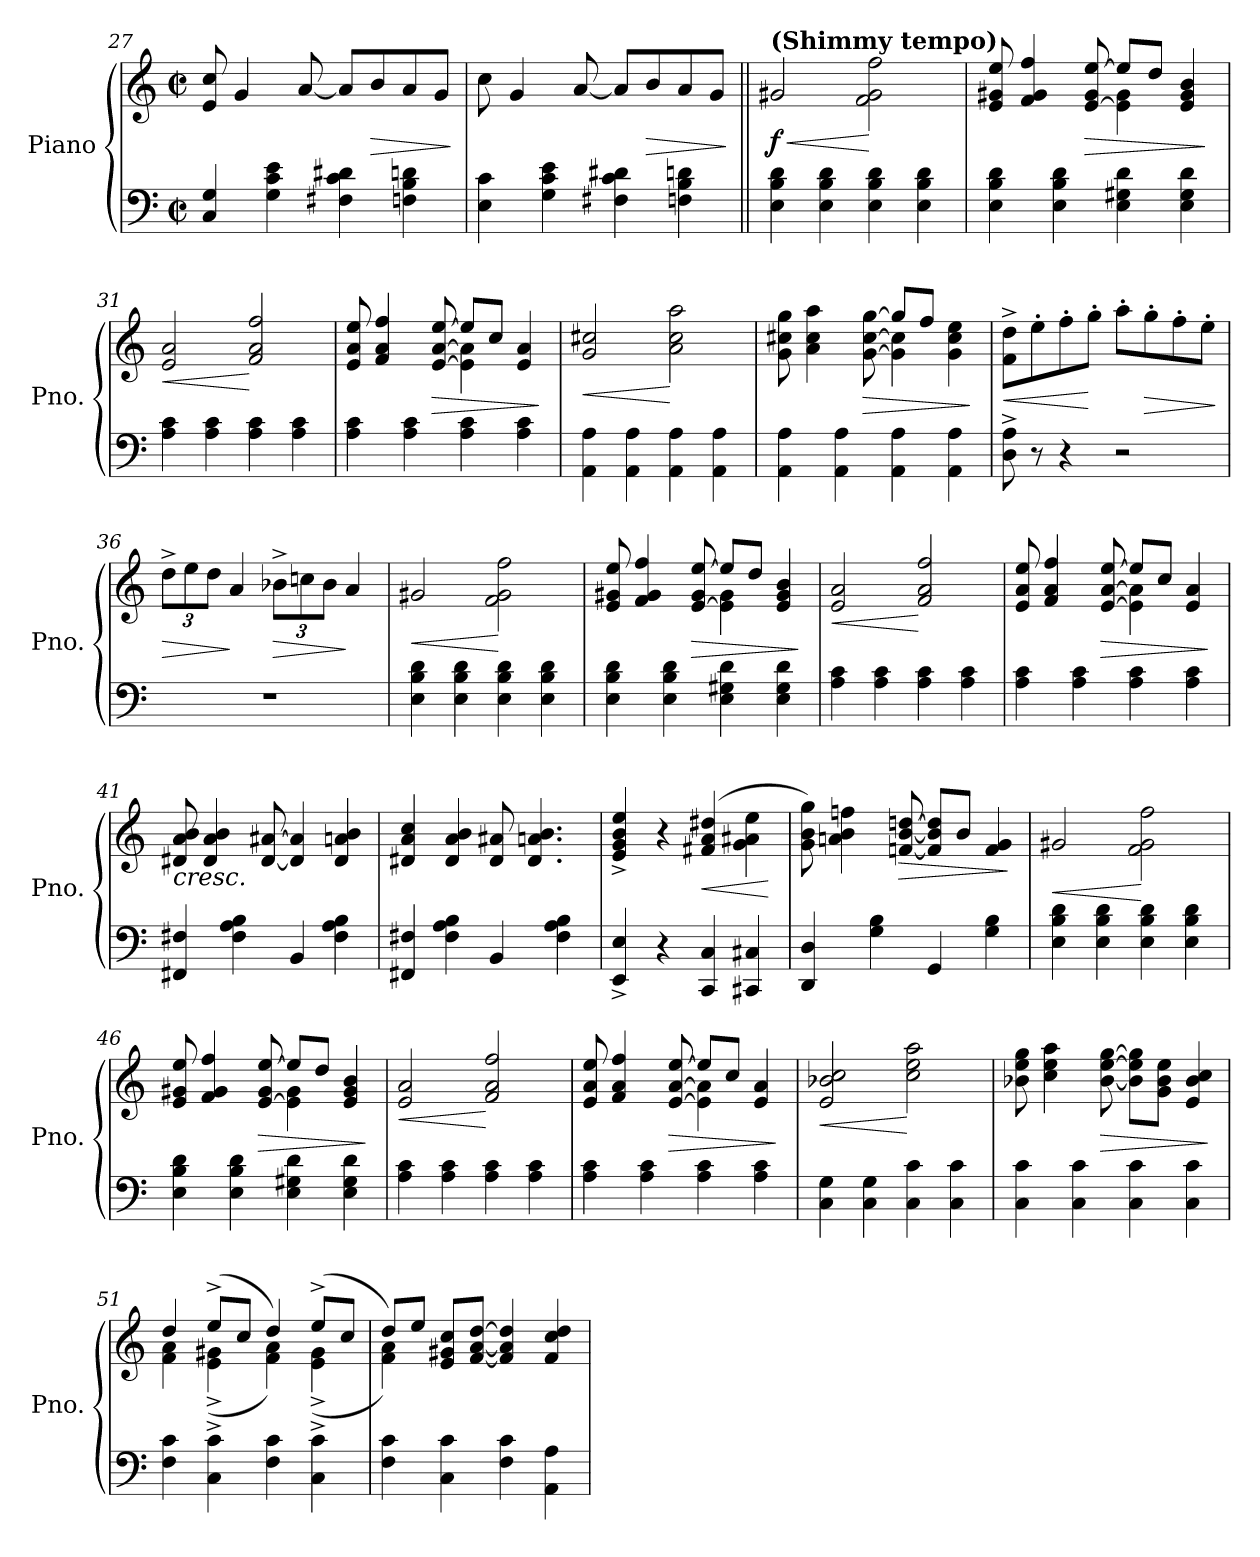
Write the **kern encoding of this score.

**kern	**kern	**dynam
*part1	*part1	*part1
*staff2	*staff1	*staff1/2
*I"Piano	*	*
*I'Pno.	*	*
*clefF4	*clefG2	*
*k[]	*k[]	*
*M2/2	*M2/2	*
*met(c|)	*met(c|)	*
=27	=27	=27
4C/ 4G/	8e/ 8cc/	.
.	4g/	.
4G\ 4c\ 4e\	.	.
.	[8a/	.
4F#X\ 4c\ 4d#X\	8a/L]	.
!	!	!LO:HP:b
.	8b/	>
4Fn\ 4B\ 4dn\	8a/	.
.	8g/J	.
.	.	]
=28	=28	=28
4E\ 4c\	8cc\	.
.	4g/	.
4G\ 4c\ 4e\	.	.
.	[8a/	.
4F#X\ 4c\ 4d#X\	8a/L]	.
!	!	!LO:HP:b
.	8b/	>
4Fn\ 4B\ 4dn\	8a/	.
.	8g/J	.
.	.	]
!!LO:PB:g=z
=29||	=29||	=29||
!	!LO:TX:B:t=(Shimmy tempo)	!
!	!	!LO:HP:b
!	!	!LO:DY:n=1:b
4E\ 4B\ 4d\	2g#X/	< f
4E\ 4B\ 4d\	.	.
4E\ 4B\ 4d\	2f\ 2g#\ 2ff\	[
4E\ 4B\ 4d\	.	.
=30	=30	=30
*	*^	*
4E\ 4B\ 4d\	8e/ 8g#X/ 8ee/	2ryy	.
.	4f/ 4g#/ 4ff/	.	.
4E\ 4B\ 4d\	.	.	.
!	!	!	!LO:HP:b
.	[8e/ 8g#/ [8ee/	.	>
4E\ 4G#X\ 4d\	8ee/L]	4e\] 4g#\	.
.	8dd/J	.	.
4E\ 4G#\ 4d\	4e/ 4g#/ 4b/	4ryy	.
*	*v	*v	*
.	.	]
=31	=31	=31
!	!	!LO:HP:b
4A\ 4c\	2e/ 2a/	<
4A\ 4c\	.	.
4A\ 4c\	2f/ 2a/ 2ff/	[
4A\ 4c\	.	.
=32	=32	=32
*	*^	*
4A\ 4c\	8e/ 8a/ 8ee/	2ryy	.
.	4f/ 4a/ 4ff/	.	.
4A\ 4c\	.	.	.
!	!	!	!LO:HP:b
.	[8e/ [8a/ [8ee/	.	>
4A\ 4c\	8ee/L]	4e\] 4a\]	.
.	8cc/J	.	.
4A\ 4c\	4e/ 4a/	4ryy	.
*	*v	*v	*
.	.	]
=33	=33	=33
!	!	!LO:HP:b
4AA\ 4A\	2g/ 2cc#X/	<
4AA\ 4A\	.	.
4AA\ 4A\	2a\ 2cc#\ 2aa\	[
4AA\ 4A\	.	.
=34	=34	=34
*	*^	*
4AA\ 4A\	8g\ 8cc#X\ 8gg\	2ryy	.
.	4a\ 4cc#\ 4aa\	.	.
4AA\ 4A\	.	.	.
!	!	!	!LO:HP:b
.	[8g\ [8cc#\ [8gg\	.	>
4AA\ 4A\	8gg/L]	4g\] 4cc#\]	.
.	8ff/J	.	.
4AA\ 4A\	4g\ 4cc#\ 4ee\	4ryy	.
*	*v	*v	*
.	.	]
!!LO:PB:g=z
=35	=35	=35
!	!	!LO:HP:b
8D\^ 8A\^	8f\^ 8dd\^L	<
8r	8ee'\	.
4r	8ff'\	.
.	8gg'\J	[
2r	8aa'\L	.
!	!	!LO:HP:b
.	8gg'\	>
.	8ff'\	.
.	8ee'\J	.
.	.	]
=36	=36	=36
*	*Xbrackettup	*
!	!	!LO:HP:b
1r	12dd^\L	>
.	12ee\	.
.	12dd\J	.
.	4a/	]
!	!	!LO:HP:b
.	12b-X^\L	>
.	12ccn\	.
.	12b-\J	.
.	4a/	]
=37	=37	=37
!	!	!LO:HP:b
4E\ 4B\ 4d\	2g#X/	<
4E\ 4B\ 4d\	.	.
4E\ 4B\ 4d\	2f\ 2g#\ 2ff\	[
4E\ 4B\ 4d\	.	.
=38	=38	=38
*	*^	*
4E\ 4B\ 4d\	8e/ 8g#X/ 8ee/	2ryy	.
.	4f/ 4g#/ 4ff/	.	.
4E\ 4B\ 4d\	.	.	.
!	!	!	!LO:HP:b
.	[8e/ 8g#/ [8ee/	.	>
4E\ 4G#X\ 4d\	8ee/L]	4e\] 4g#\	.
.	8dd/J	.	.
4E\ 4G#\ 4d\	4e/ 4g#/ 4b/	4ryy	.
*	*v	*v	*
.	.	]
=39	=39	=39
!	!	!LO:HP:b
4A\ 4c\	2e/ 2a/	<
4A\ 4c\	.	.
4A\ 4c\	2f/ 2a/ 2ff/	[
4A\ 4c\	.	.
=40	=40	=40
*	*^	*
4A\ 4c\	8e/ 8a/ 8ee/	2ryy	.
.	4f/ 4a/ 4ff/	.	.
4A\ 4c\	.	.	.
!	!	!	!LO:HP:b
.	[8e/ [8a/ [8ee/	.	>
4A\ 4c\	8ee/L]	4e\] 4a\]	.
.	8cc/J	.	.
4A\ 4c\	4e/ 4a/	4ryy	.
*	*v	*v	*
.	.	]
!!LO:LB:g=z
=41	=41	=41
!	!LO:TX:b:i:t=cresc.	!
4FF#X/ 4F#X/	8d#X/ 8a/ 8b/	.
.	4d#/ 4a/ 4b/	.
4F#\ 4A\ 4B\	.	.
.	[8d#/ [8a#X/	.
4BB/	4d#/] 4a#/]	.
4F#\ 4A\ 4B\	4d#/ 4an/ 4b/	.
=42	=42	=42
4FF#X/ 4F#X/	4d#X/ 4a/ 4cc/	.
4F#\ 4A\ 4B\	4d#/ 4a/ 4b/	.
4BB/	8d#/ 8a#X/	.
.	4.d#/ 4.an/ 4.b/	.
4F#\ 4A\ 4B\	.	.
=43	=43	=43
4EE/^ 4E/^	4e/^ 4g/^ 4b/^ 4ee/^	.
4r	4r	.
!	!	!LO:HP:b
4CC/ 4C/	(>4f#X/ 4a/ 4dd#X/	<
4CC#X/ 4C#X/	4g\ 4a#X\ 4ee\	.
.	.	[
=44	=44	=44
4DD/ 4D/	8g\ 8b\ 8gg\)	.
.	4an\ 4b\ 4ffn\	.
4G\ 4B\	.	.
!	!	!LO:HP:b
.	[8fn/ [8b/ [8ddn/	>
4GG/	8f/] 8b/] 8dd/]L	.
.	8b/J	.
4G\ 4B\	4f/ 4g/	.
.	.	]
=45	=45	=45
!	!	!LO:HP:b
4E\ 4B\ 4d\	2g#X/	<
4E\ 4B\ 4d\	.	.
4E\ 4B\ 4d\	2f\ 2g#\ 2ff\	[
4E\ 4B\ 4d\	.	.
=46	=46	=46
*	*^	*
4E\ 4B\ 4d\	8e/ 8g#X/ 8ee/	2ryy	.
.	4f/ 4g#/ 4ff/	.	.
4E\ 4B\ 4d\	.	.	.
!	!	!	!LO:HP:b
.	[8e/ 8g#/ [8ee/	.	>
4E\ 4G#X\ 4d\	8ee/L]	4e\] 4g#\	.
.	8dd/J	.	.
4E\ 4G#\ 4d\	4e/ 4g#/ 4b/	4ryy	.
*	*v	*v	*
.	.	]
!!LO:LB:g=z
=47	=47	=47
!	!	!LO:HP:b
4A\ 4c\	2e/ 2a/	<
4A\ 4c\	.	.
4A\ 4c\	2f/ 2a/ 2ff/	[
4A\ 4c\	.	.
=48	=48	=48
*	*^	*
4A\ 4c\	8e/ 8a/ 8ee/	2ryy	.
.	4f/ 4a/ 4ff/	.	.
4A\ 4c\	.	.	.
!	!	!	!LO:HP:b
.	[8e/ [8a/ [8ee/	.	>
4A\ 4c\	8ee/L]	4e\] 4a\]	.
.	8cc/J	.	.
4A\ 4c\	4e/ 4a/	4ryy	.
*	*v	*v	*
.	.	]
=49	=49	=49
!	!	!LO:HP:b
4C\ 4G\	2e/ 2b-X/ 2cc/	<
4C\ 4G\	.	.
4C\ 4c\	2cc\ 2ee\ 2aa\	[
4C\ 4c\	.	.
=50	=50	=50
4C\ 4c\	8b-X\ 8ee\ 8gg\	.
.	4cc\ 4ee\ 4aa\	.
4C\ 4c\	.	.
!	!	!LO:HP:b
.	[8b-\ [8ee\ [8gg\	>
4C\ 4c\	8b-\] 8ee\] 8gg\]L	.
.	8g\ 8b-\ 8ee\J	.
4C\ 4c\	4e/ 4b-/ 4cc/	.
.	.	]
=51	=51	=51
*	*^	*
4F\ 4c\	4dd/	4f\ 4a\	.
4C\^ 4c\^	(>8ee^/L	(<4e\^ 4g#X\^	.
.	8cc/J	.	.
4F\ 4c\	4dd/)	4f\ 4a\)	.
4C\^ 4c\^	(>8ee^/L	(<4e\^ 4g#\^	.
.	8cc/J	.	.
=52	=52	=52	=52
4F\ 4c\	8dd/L)	4f\ 4a\)	.
.	8ee/J	.	.
4C\ 4c\	8e/ 8g#X/ 8cc/L	2.ryy	.
.	[8f/ [8a/ [8dd/J	.	.
4F\ 4c\	4f/] 4a/] 4dd/]	.	.
4AA\ 4A\	4f/ 4cc/ 4dd/	.	.
*	*v	*v	*
=	=	=
*-	*-	*-
